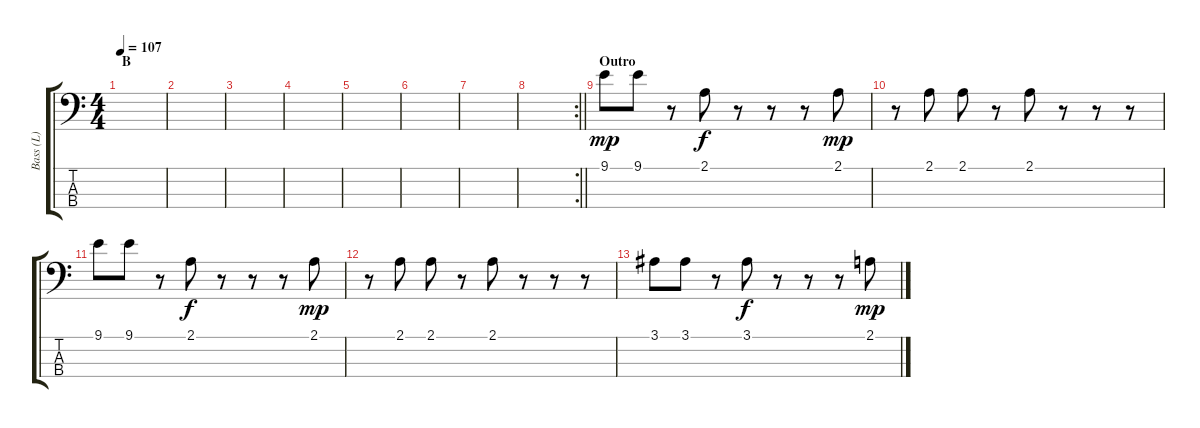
\track ("Bass (L)" "Bass (L)") {instrument electricbassfinger}
\staff {score tabs}
\tuning (G2 D2 A1 E1) {hide}
\ts (4 4)
\section ("" "B")
\tempo 107
\clef f4
\ks c
|
|
|
|
|
|
|
\rc 2
\barLineRight lightlight
|
\section ("" "Outro")
9.1.8{dy mp} 9.1.8 r.8 2.1.8{dy f} r.8 r.8 r.8 2.1.8{dy mp} |
r.8 2.1.8 2.1.8 r.8 2.1.8 r.8 r.8 r.8 |
9.1.8 9.1.8 r.8 2.1.8{dy f} r.8 r.8 r.8 2.1.8{dy mp} |
r.8 2.1.8 2.1.8 r.8 2.1.8 r.8 r.8 r.8 |
3.1.8 3.1.8 r.8 3.1.8{dy f} r.8 r.8 r.8 2.1.8{dy mp}
